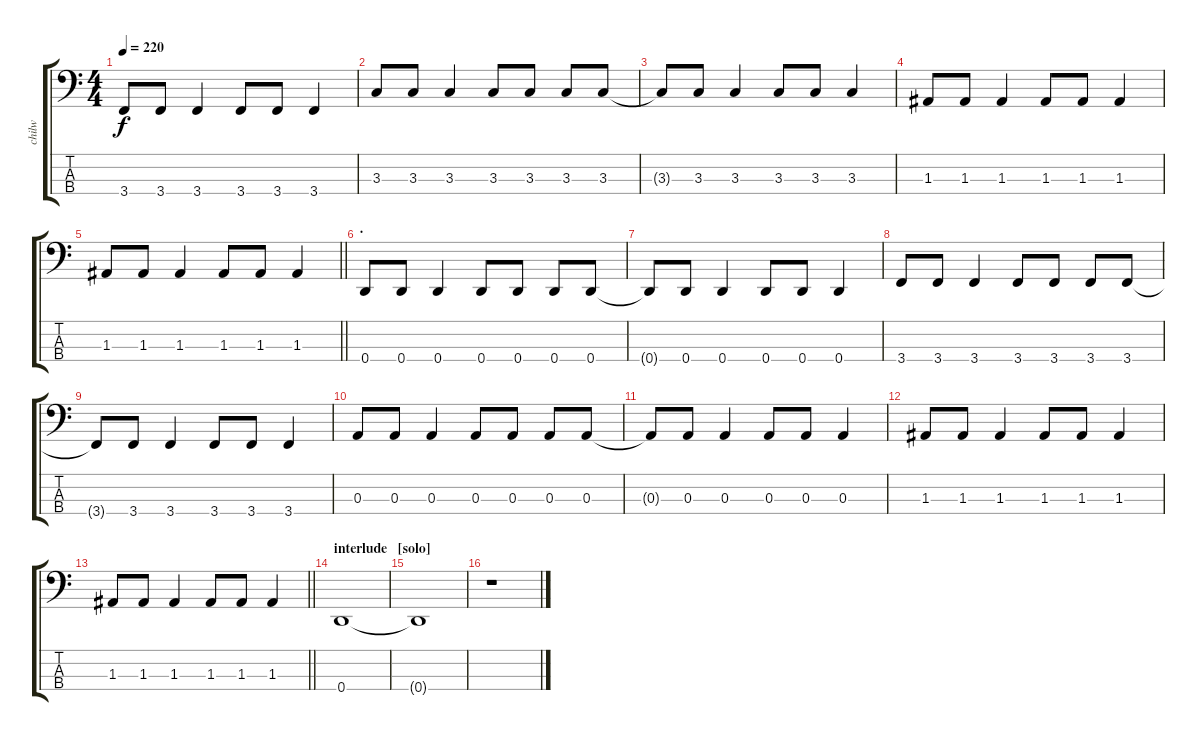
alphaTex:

\track ("chilw" "chilw") {instrument electricbassfinger}
\staff {score tabs}
\tuning (G2 D2 A1 D1) {hide}
\ts (4 4)
\tempo 220
\clef f4
\ks c
3.4{t}.8{dy f} 3.4.8 3.4.4 3.4.8 3.4.8 3.4.4 |
3.3.8 3.3.8 3.3.4 3.3.8 3.3.8 3.3.8 3.3.8 |
3.3{t}.8 3.3.8 3.3.4 3.3.8 3.3.8 3.3.4 |
1.3.8 1.3.8 1.3.4 1.3.8 1.3.8 1.3.4 |
\barLineRight lightlight
1.3.8 1.3.8 1.3.4 1.3.8 1.3.8 1.3.4 |
\section ("" ".")
0.4.8 0.4.8 0.4.4 0.4.8 0.4.8 0.4.8 0.4.8 |
0.4{t}.8 0.4.8 0.4.4 0.4.8 0.4.8 0.4.4 |
3.4.8 3.4.8 3.4.4 3.4.8 3.4.8 3.4.8 3.4.8 |
3.4{t}.8 3.4.8 3.4.4 3.4.8 3.4.8 3.4.4 |
0.3.8 0.3.8 0.3.4 0.3.8 0.3.8 0.3.8 0.3.8 |
0.3{t}.8 0.3.8 0.3.4 0.3.8 0.3.8 0.3.4 |
1.3.8 1.3.8 1.3.4 1.3.8 1.3.8 1.3.4 |
\barLineRight lightlight
1.3.8 1.3.8 1.3.4 1.3.8 1.3.8 1.3.4 |
\section ("" "interlude   [solo]")
0.4.1 |
0.4{t}.1 |
r.1
